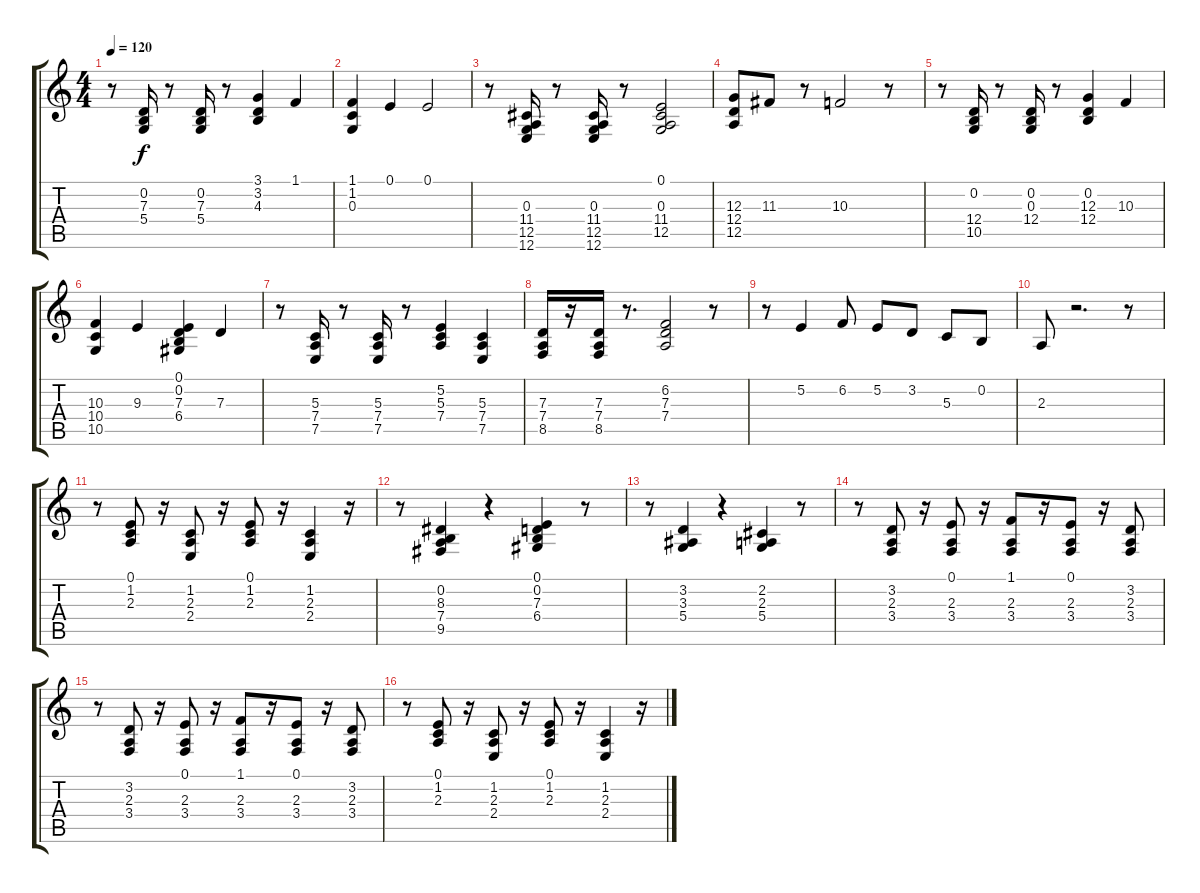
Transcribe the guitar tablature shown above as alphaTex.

\track "" {instrument accordion}
\staff {score tabs}
\tuning (E4 B3 G3 D3 A2 E2) {hide}
\ts (4 4)
\tempo 120
\clef g2
\ks c
r.8{dy f} (0.2 7.3 5.4).16 r.8 (0.2 7.3 5.4).16 r.8 (3.1 3.2 4.3).4 1.1.4 |
(1.1 1.2 0.3).4 0.1.4 0.1.2 |
r.8 (0.3 11.4 12.5 12.6).16 r.8 (0.3 11.4 12.5 12.6).16 r.8 (0.1 0.3 11.4 12.5).2 |
(12.3 12.4 12.5).8 11.3.8 r.8 10.3.2 r.8 |
r.8 (0.2 12.4 10.5).16 r.8 (0.2 0.3 12.4).16 r.8 (0.2 12.3 12.4).4 10.3.4 |
(10.3 10.4 10.5).4 9.3.4 (0.1 0.2 7.3 6.4).4 7.3.4 |
r.8 (5.3 7.4 7.5).16 r.8 (5.3 7.4 7.5).16 r.8 (5.2 5.3 7.4).4 (5.3 7.4 7.5).4 |
(7.3 7.4 8.5).16 r.16 (7.3 7.4 8.5).16 r.8{d} (6.2 7.3 7.4).2 r.8 |
r.8 5.2.4 6.2.8 5.2.8 3.2.8 5.3.8 0.2.8 |
2.3.8 r.2{d} r.8 |
r.8 (0.1 1.2 2.3).8 r.16 (1.2 2.3 2.4).8 r.16 (0.1 1.2 2.3).8 r.16 (1.2 2.3 2.4).4 r.16 |
r.8 (0.2 8.3 7.4 9.5).4 r.4 (0.1 0.2 7.3 6.4).4 r.8 |
r.8 (3.2 3.3 5.4).4 r.4 (2.2 2.3 5.4).4 r.8 |
r.8 (3.2 2.3 3.4).8 r.16 (0.1 2.3 3.4).8 r.16 (1.1 2.3 3.4).8 r.16 (0.1 2.3 3.4).8 r.16 (3.2 2.3 3.4).8 |
r.8 (3.2 2.3 3.4).8 r.16 (0.1 2.3 3.4).8 r.16 (1.1 2.3 3.4).8 r.16 (0.1 2.3 3.4).8 r.16 (3.2 2.3 3.4).8 |
r.8 (0.1 1.2 2.3).8 r.16 (1.2 2.3 2.4).8 r.16 (0.1 1.2 2.3).8 r.16 (1.2 2.3 2.4).4 r.16
